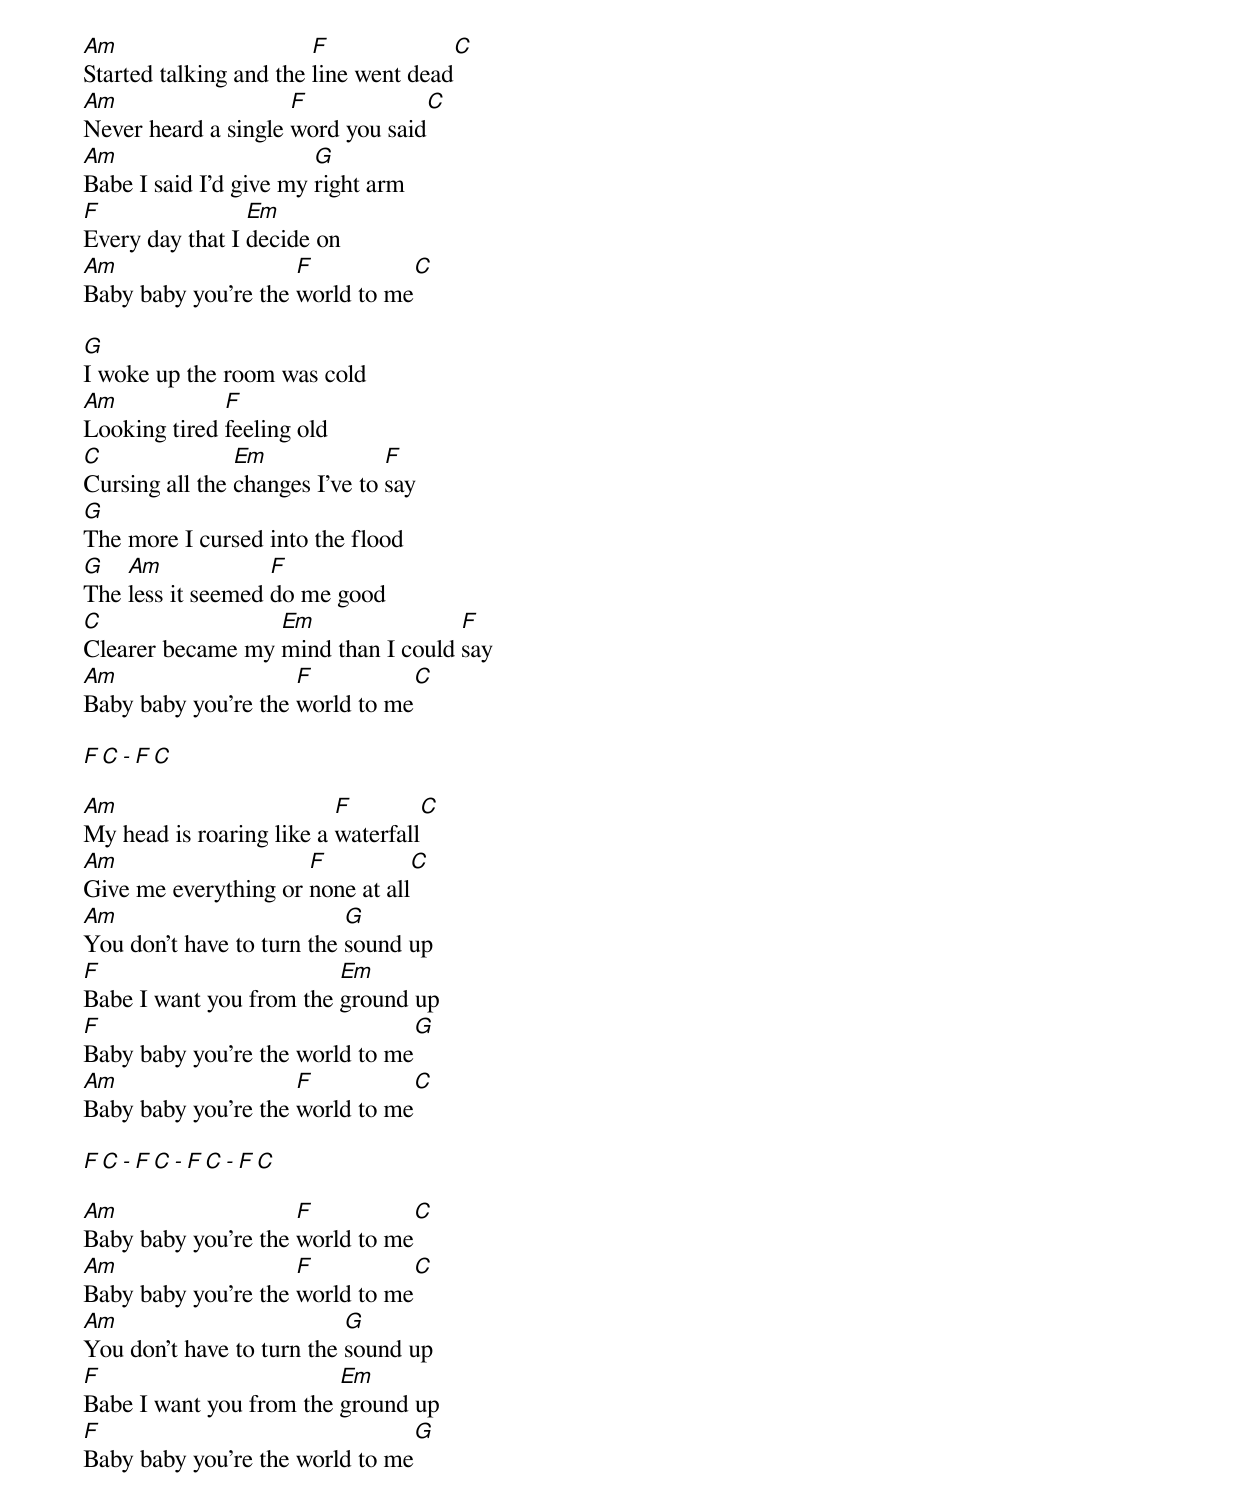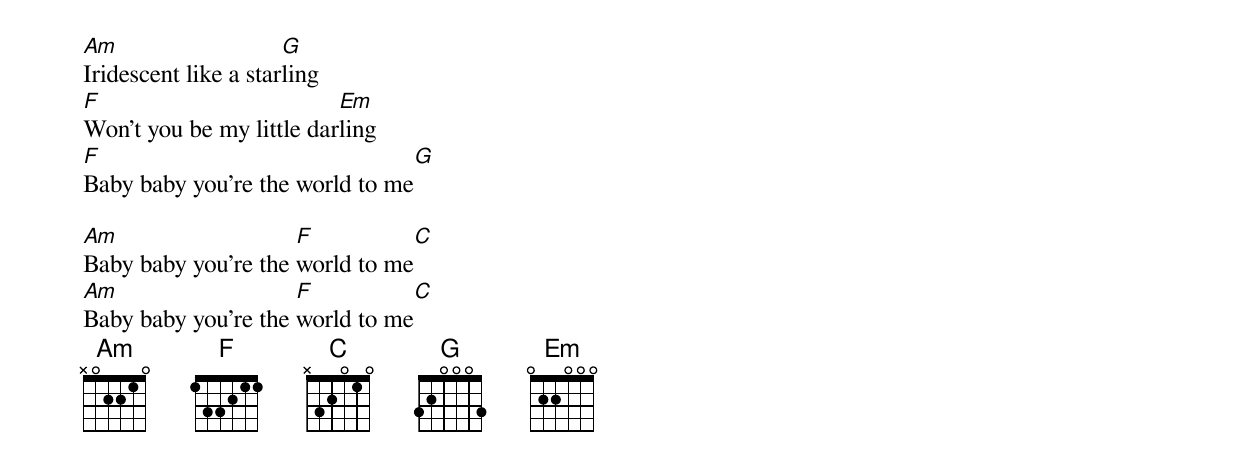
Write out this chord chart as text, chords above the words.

Am                      F              C
Started talking and the line went dead
Am                   F            C
Never heard a single word you said
Am                      G
Babe I said I'd give my right arm
F                Em
Every day that I decide on
Am                   F          C
Baby baby you're the world to me

G
I woke up the room was cold
Am            F
Looking tired feeling old
C               Em              F
Cursing all the changes I've to say
G
The more I cursed into the flood
G   Am             F
The less it seemed do me good
C                 Em                F
Clearer became my mind than I could say
Am                   F          C
Baby baby you're the world to me

F C - F C

Am                        F        C
My head is roaring like a waterfall
Am                    F          C
Give me everything or none at all
Am                         G
You don't have to turn the sound up
F                        Em
Babe I want you from the ground up
F                               G
Baby baby you're the world to me
Am                   F          C
Baby baby you're the world to me

F C - F C - F C - F C

Am                   F          C
Baby baby you're the world to me
Am                   F          C
Baby baby you're the world to me
Am                         G
You don't have to turn the sound up
F                        Em
Babe I want you from the ground up
F                               G
Baby baby you're the world to me

Am                    G
Iridescent like a starling
F                         Em
Won't you be my little darling
F                               G
Baby baby you're the world to me

Am                   F          C
Baby baby you're the world to me
Am                   F          C
Baby baby you're the world to me
